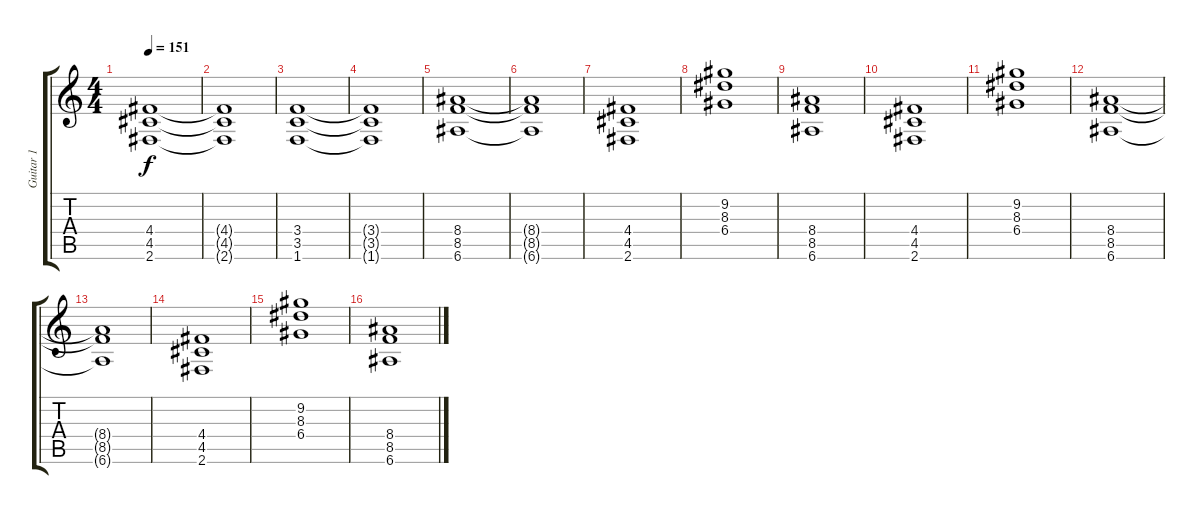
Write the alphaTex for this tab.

\track ("Guitar 1" "Guitar 1") {instrument overdrivenguitar}
\staff {score tabs}
\tuning (E4 B3 G3 D3 A2 E2) {hide}
\ts (4 4)
\tempo 151
\clef g2
\ks c
(4.4 4.5 2.6).1{dy f} |
(4.4{t} 4.5{t} 2.6{t}).1 |
(3.4 3.5 1.6).1 |
(3.4{t} 3.5{t} 1.6{t}).1 |
\section ("" "")
(8.4 8.5 6.6).1 |
(8.4{t} 8.5{t} 6.6{t}).1 |
(4.4 4.5 2.6).1 |
(9.2 8.3 6.4).1 |
(8.4 8.5 6.6).1 |
(4.4 4.5 2.6).1 |
(9.2 8.3 6.4).1 |
\section ("" "")
(8.4 8.5 6.6).1 |
(8.4{t} 8.5{t} 6.6{t}).1 |
(4.4 4.5 2.6).1 |
(9.2 8.3 6.4).1 |
(8.4 8.5 6.6).1
